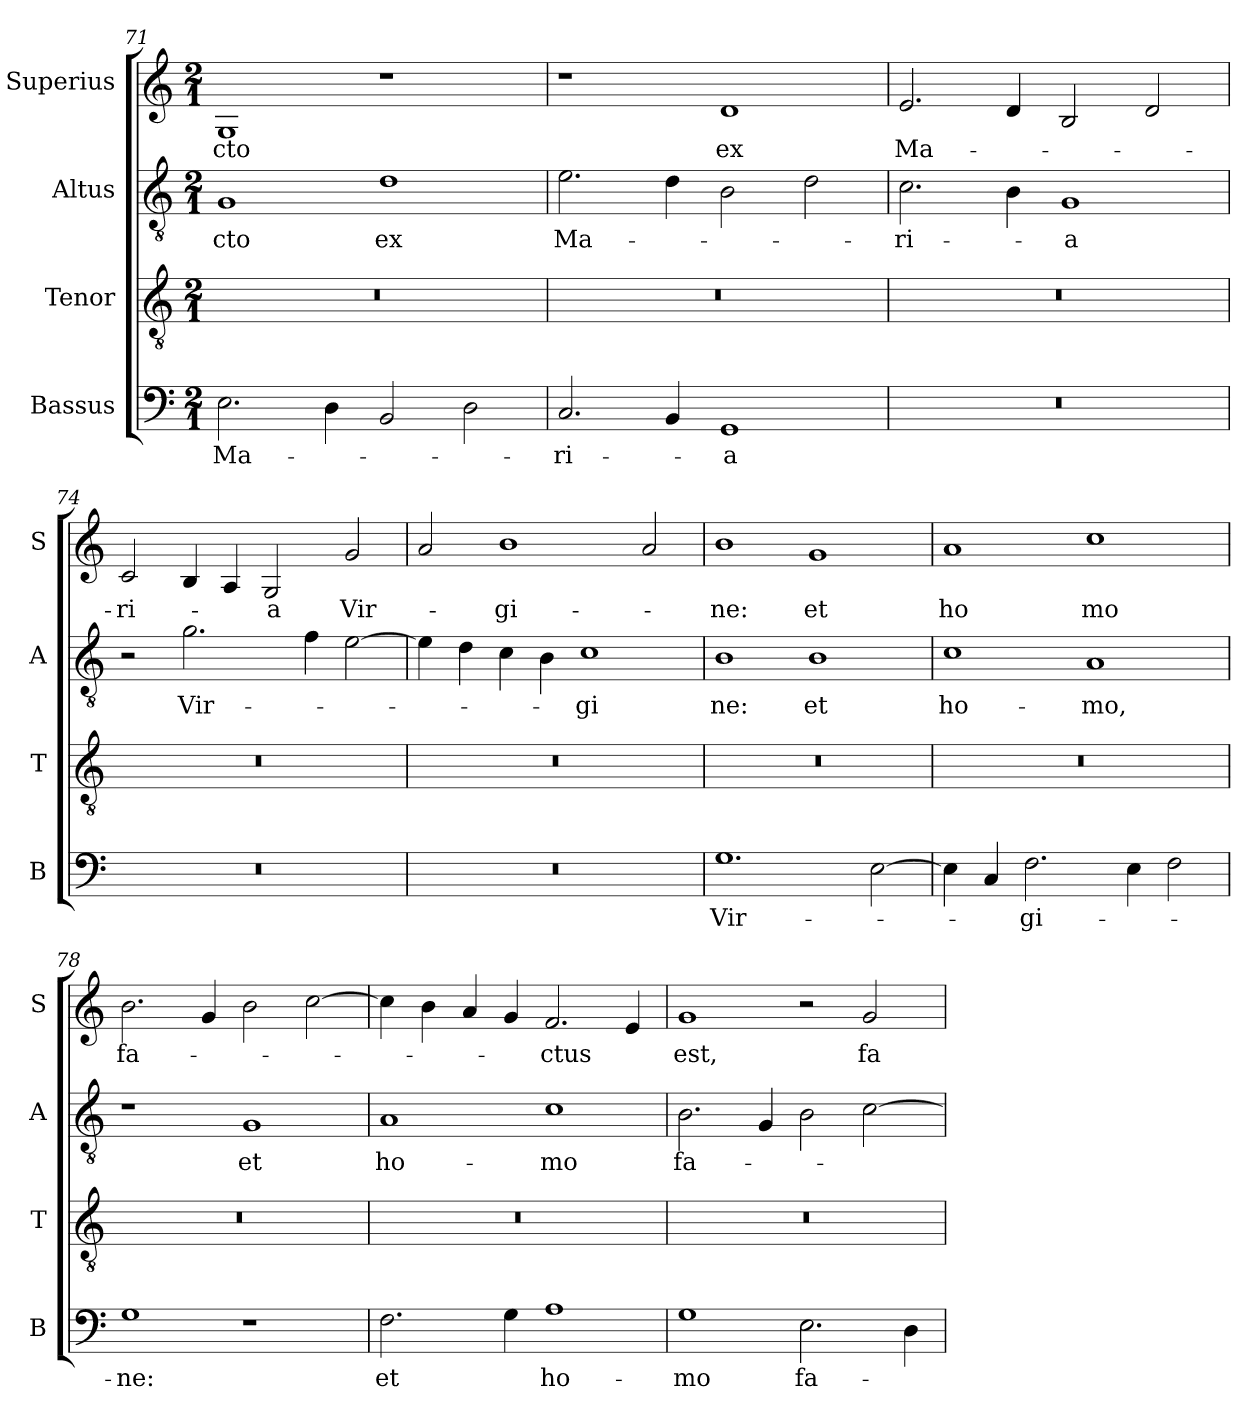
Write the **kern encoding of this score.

**kern	**text	**kern	**kern	**text	**kern	**text
*part4	*part4	*part3	*part2	*part2	*part1	*part1
*staff4	*staff4	*staff3	*staff2	*staff2	*staff1	*staff1
*I"Bassus	*	*I"Tenor	*I"Altus	*	*I"Superius	*
*I'B	*	*I'T	*I'A	*	*I'S	*
*clefF4	*	*clefGv2	*clefGv2	*	*clefG2	*
*k[]	*	*k[]	*k[]	*	*k[]	*
*M2/1	*	*M2/1	*M2/1	*	*M2/1	*
=71	=71	=71	=71	=71	=71	=71
!	!	!	!	!	!	!LO:LY:i
2.E	Ma-	0r	1G	-cto	1G	-cto
4D	.	.	.	.	.	.
2BB	.	.	1d	ex	1r	.
2D	.	.	.	.	.	.
=72	=72	=72	=72	=72	=72	=72
2.C	-ri-	0r	2.e	Ma-	1r	.
4BB	.	.	4d	.	.	.
1GG	-a	.	2B	.	1d	ex
.	.	.	2d	.	.	.
=73	=73	=73	=73	=73	=73	=73
0r	.	0r	2.c	-ri-	2.e	Ma-
.	.	.	4B	.	4d	.
.	.	.	1G	-a	2B	.
.	.	.	.	.	2d	.
=74	=74	=74	=74	=74	=74	=74
0r	.	0r	2r	.	2c	-ri-
.	.	.	2.g	Vir-	4B	.
.	.	.	.	.	4A	.
.	.	.	.	.	2G	-a
.	.	.	4f	.	.	.
.	.	.	[2e	.	2g	Vir-
=75	=75	=75	=75	=75	=75	=75
0r	.	0r	4e]	.	2a	.
.	.	.	4d	.	.	.
.	.	.	4c	.	1b	-gi-
.	.	.	4B	.	.	.
.	.	.	1c	-gi	.	.
.	.	.	.	.	2a	.
=76	=76	=76	=76	=76	=76	=76
1.G	Vir-	0r	1B	ne:	1b	-ne:
.	.	.	1B	et	1g	et
[2E	.	.	.	.	.	.
=77	=77	=77	=77	=77	=77	=77
4E]	.	0r	1c	ho-	1a	ho
4C	.	.	.	.	.	.
2.F	-gi-	.	.	.	.	.
.	.	.	1A	-mo,	1cc	mo
4E	.	.	.	.	.	.
2F	.	.	.	.	.	.
=78	=78	=78	=78	=78	=78	=78
!	!	!	!	!	!	!LO:LY:i
1G	-ne:	0r	1r	.	2.b	fa-
.	.	.	.	.	4g	.
!	!	!	!	!LO:LY:i	!	!
1r	.	.	1G	et	2b	.
.	.	.	.	.	[2cc	.
=79	=79	=79	=79	=79	=79	=79
!	!	!	!	!LO:LY:i	!	!
2.F	et	0r	1A	ho-	4cc]	.
.	.	.	.	.	4b	.
.	.	.	.	.	4a	.
4G	.	.	.	.	4g	.
!	!	!	!	!LO:LY:i	!	!LO:LY:i
1A	ho-	.	1c	-mo	2.f	-ctus
.	.	.	.	.	4e	.
=80	=80	=80	=80	=80	=80	=80
!	!	!	!	!	!	!LO:LY:i
1G	-mo	0r	2.B	fa-	1g	est,
.	.	.	4G	.	.	.
2.E	fa-	.	2B	.	2r	.
.	.	.	[2c	.	2g	fa-
4D	.	.	.	.	.	.
=	=	=	=	=	=	=
*-	*-	*-	*-	*-	*-	*-
